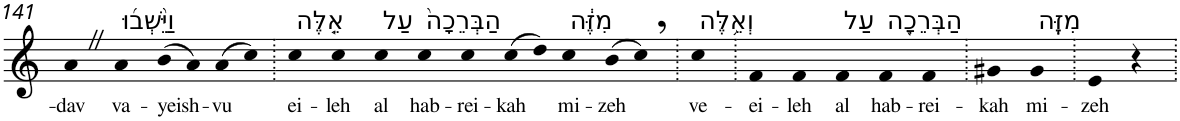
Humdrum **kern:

**kern	**text
*part1	*part1
*staff1	*staff1
*I"Piano	*
*I'Pno	*
!!LO:PB:g=z
*clefG2	*
*k[]	*
=141	=141
!	!LO:LY:b
4aZ	-dav
!LO:TX:a:t=וַיֵּ֨שְׁב֜וּ	!
!	!LO:LY:b
4a	va-
!	!LO:LY:b
(>8b	-yeish-
8a)	.
!	!LO:LY:b
(>8a	-vu
8cc)	.
=142.	=142.
!LO:TX:a:t=אֵ֤לֶּה	!
!	!LO:LY:b
4cc	ei-
!	!LO:LY:b
4cc	-leh
!LO:TX:a:t=עַל	!
!	!LO:LY:b
4cc	al
!LO:TX:a:t=הַבְּרֵכָה֙	!
!	!LO:LY:b
4cc	hab-
!	!LO:LY:b
4cc	-rei-
!	!LO:LY:b
(>8cc	-kah
8dd)	.
!LO:TX:a:t=מִזֶּ֔ה	!
!	!LO:LY:b
4cc	mi-
!	!LO:LY:b
(>8b	-zeh
8cc,)	.
=143.	=143.
!LO:TX:a:t=וְאֵ֥לֶּה	!
!	!LO:LY:b
4cc	ve-
=144.	=144.
!	!LO:LY:b
4f	-ei-
!	!LO:LY:b
4f	-leh
!LO:TX:a:t=עַל	!
!	!LO:LY:b
4f	al
!LO:TX:a:t=הַבְּרֵכָ֖ה	!
!	!LO:LY:b
4f	hab-
!	!LO:LY:b
4f	-rei-
=145.	=145.
!	!LO:LY:b
4g#X	-kah
!LO:TX:a:t=מִזֶּֽה	!
!	!LO:LY:b
4g#	mi-
=146.	=146.
!	!LO:LY:b
4e	-zeh
4r	.
=.	=.
*-	*-
